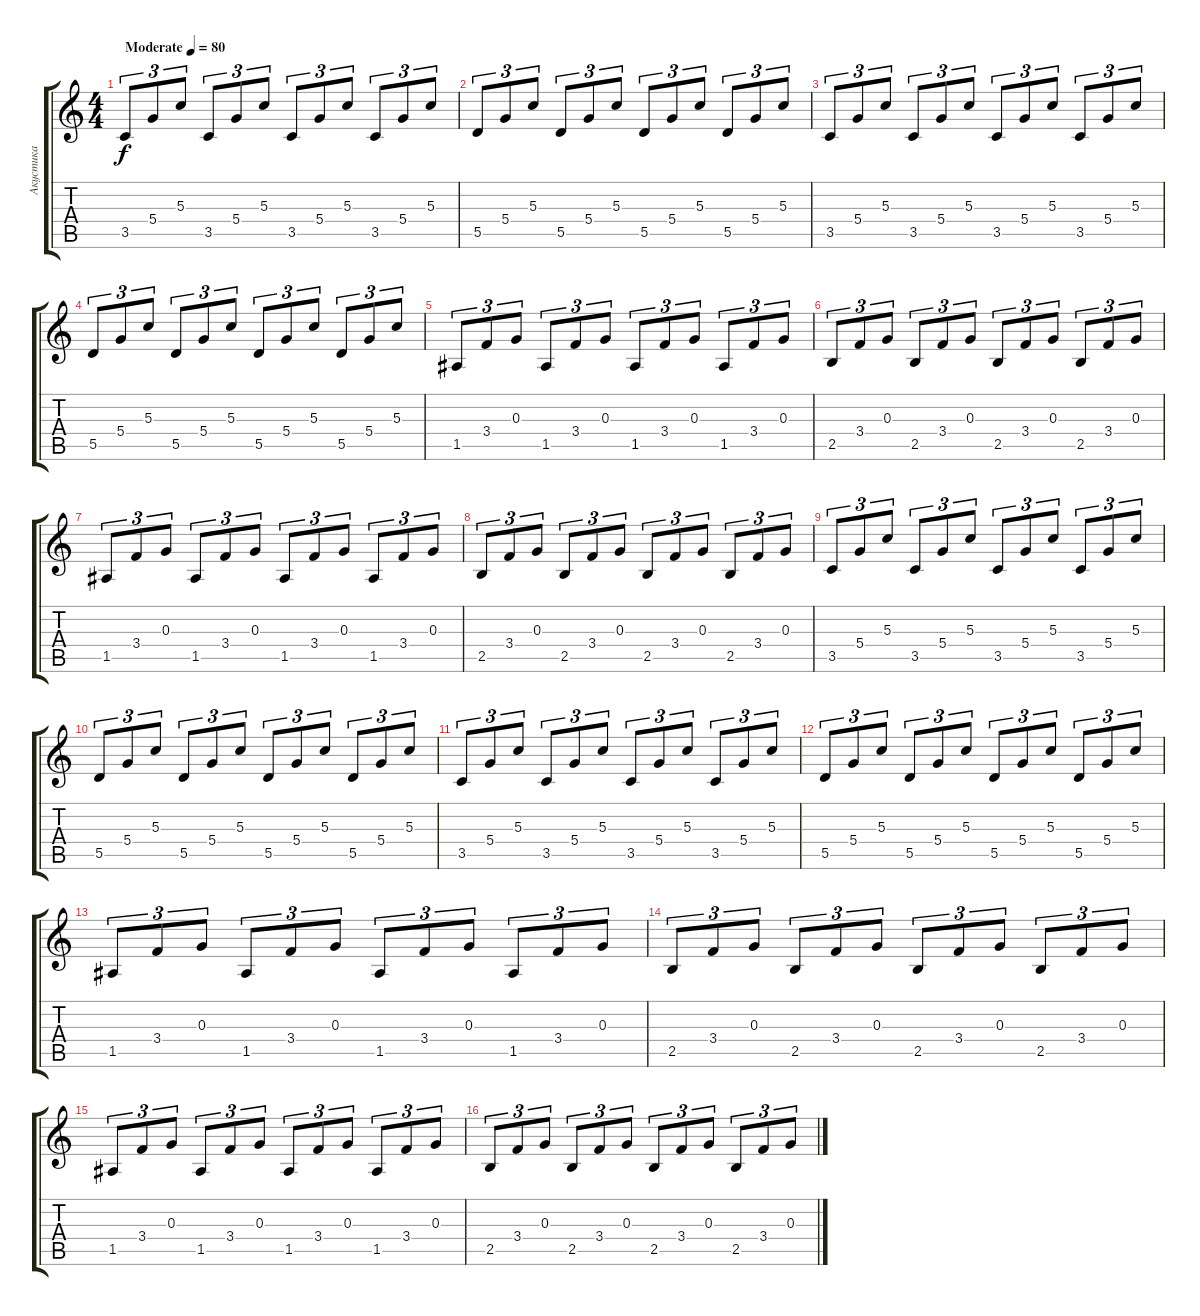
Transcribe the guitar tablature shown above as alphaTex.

\track ("Акустика" "Акустика") {instrument acousticguitarsteel}
\staff {score tabs}
\tuning (E4 B3 G3 D3 A2 E2) {hide}
\ts (4 4)
\tempo (80 "Moderate")
\clef g2
\ks c
3.5.8{tu (3 2) dy f instrument acousticguitarsteel} 5.4.8{tu (3 2)} 5.3.8{tu (3 2)} 3.5.8{tu (3 2)} 5.4.8{tu (3 2)} 5.3.8{tu (3 2)} 3.5.8{tu (3 2)} 5.4.8{tu (3 2)} 5.3.8{tu (3 2)} 3.5.8{tu (3 2)} 5.4.8{tu (3 2)} 5.3.8{tu (3 2)} |
5.5.8{tu (3 2)} 5.4.8{tu (3 2)} 5.3.8{tu (3 2)} 5.5.8{tu (3 2)} 5.4.8{tu (3 2)} 5.3.8{tu (3 2)} 5.5.8{tu (3 2)} 5.4.8{tu (3 2)} 5.3.8{tu (3 2)} 5.5.8{tu (3 2)} 5.4.8{tu (3 2)} 5.3.8{tu (3 2)} |
3.5.8{tu (3 2)} 5.4.8{tu (3 2)} 5.3.8{tu (3 2)} 3.5.8{tu (3 2)} 5.4.8{tu (3 2)} 5.3.8{tu (3 2)} 3.5.8{tu (3 2)} 5.4.8{tu (3 2)} 5.3.8{tu (3 2)} 3.5.8{tu (3 2)} 5.4.8{tu (3 2)} 5.3.8{tu (3 2)} |
5.5.8{tu (3 2)} 5.4.8{tu (3 2)} 5.3.8{tu (3 2)} 5.5.8{tu (3 2)} 5.4.8{tu (3 2)} 5.3.8{tu (3 2)} 5.5.8{tu (3 2)} 5.4.8{tu (3 2)} 5.3.8{tu (3 2)} 5.5.8{tu (3 2)} 5.4.8{tu (3 2)} 5.3.8{tu (3 2)} |
1.5.8{tu (3 2)} 3.4.8{tu (3 2)} 0.3.8{tu (3 2)} 1.5.8{tu (3 2)} 3.4.8{tu (3 2)} 0.3.8{tu (3 2)} 1.5.8{tu (3 2)} 3.4.8{tu (3 2)} 0.3.8{tu (3 2)} 1.5.8{tu (3 2)} 3.4.8{tu (3 2)} 0.3.8{tu (3 2)} |
2.5.8{tu (3 2)} 3.4.8{tu (3 2)} 0.3.8{tu (3 2)} 2.5.8{tu (3 2)} 3.4.8{tu (3 2)} 0.3.8{tu (3 2)} 2.5.8{tu (3 2)} 3.4.8{tu (3 2)} 0.3.8{tu (3 2)} 2.5.8{tu (3 2)} 3.4.8{tu (3 2)} 0.3.8{tu (3 2)} |
1.5.8{tu (3 2)} 3.4.8{tu (3 2)} 0.3.8{tu (3 2)} 1.5.8{tu (3 2)} 3.4.8{tu (3 2)} 0.3.8{tu (3 2)} 1.5.8{tu (3 2)} 3.4.8{tu (3 2)} 0.3.8{tu (3 2)} 1.5.8{tu (3 2)} 3.4.8{tu (3 2)} 0.3.8{tu (3 2)} |
2.5.8{tu (3 2)} 3.4.8{tu (3 2)} 0.3.8{tu (3 2)} 2.5.8{tu (3 2)} 3.4.8{tu (3 2)} 0.3.8{tu (3 2)} 2.5.8{tu (3 2)} 3.4.8{tu (3 2)} 0.3.8{tu (3 2)} 2.5.8{tu (3 2)} 3.4.8{tu (3 2)} 0.3.8{tu (3 2)} |
3.5.8{tu (3 2)} 5.4.8{tu (3 2)} 5.3.8{tu (3 2)} 3.5.8{tu (3 2)} 5.4.8{tu (3 2)} 5.3.8{tu (3 2)} 3.5.8{tu (3 2)} 5.4.8{tu (3 2)} 5.3.8{tu (3 2)} 3.5.8{tu (3 2)} 5.4.8{tu (3 2)} 5.3.8{tu (3 2)} |
5.5.8{tu (3 2)} 5.4.8{tu (3 2)} 5.3.8{tu (3 2)} 5.5.8{tu (3 2)} 5.4.8{tu (3 2)} 5.3.8{tu (3 2)} 5.5.8{tu (3 2)} 5.4.8{tu (3 2)} 5.3.8{tu (3 2)} 5.5.8{tu (3 2)} 5.4.8{tu (3 2)} 5.3.8{tu (3 2)} |
3.5.8{tu (3 2)} 5.4.8{tu (3 2)} 5.3.8{tu (3 2)} 3.5.8{tu (3 2)} 5.4.8{tu (3 2)} 5.3.8{tu (3 2)} 3.5.8{tu (3 2)} 5.4.8{tu (3 2)} 5.3.8{tu (3 2)} 3.5.8{tu (3 2)} 5.4.8{tu (3 2)} 5.3.8{tu (3 2)} |
5.5.8{tu (3 2)} 5.4.8{tu (3 2)} 5.3.8{tu (3 2)} 5.5.8{tu (3 2)} 5.4.8{tu (3 2)} 5.3.8{tu (3 2)} 5.5.8{tu (3 2)} 5.4.8{tu (3 2)} 5.3.8{tu (3 2)} 5.5.8{tu (3 2)} 5.4.8{tu (3 2)} 5.3.8{tu (3 2)} |
1.5.8{tu (3 2)} 3.4.8{tu (3 2)} 0.3.8{tu (3 2)} 1.5.8{tu (3 2)} 3.4.8{tu (3 2)} 0.3.8{tu (3 2)} 1.5.8{tu (3 2)} 3.4.8{tu (3 2)} 0.3.8{tu (3 2)} 1.5.8{tu (3 2)} 3.4.8{tu (3 2)} 0.3.8{tu (3 2)} |
2.5.8{tu (3 2)} 3.4.8{tu (3 2)} 0.3.8{tu (3 2)} 2.5.8{tu (3 2)} 3.4.8{tu (3 2)} 0.3.8{tu (3 2)} 2.5.8{tu (3 2)} 3.4.8{tu (3 2)} 0.3.8{tu (3 2)} 2.5.8{tu (3 2)} 3.4.8{tu (3 2)} 0.3.8{tu (3 2)} |
1.5.8{tu (3 2)} 3.4.8{tu (3 2)} 0.3.8{tu (3 2)} 1.5.8{tu (3 2)} 3.4.8{tu (3 2)} 0.3.8{tu (3 2)} 1.5.8{tu (3 2)} 3.4.8{tu (3 2)} 0.3.8{tu (3 2)} 1.5.8{tu (3 2)} 3.4.8{tu (3 2)} 0.3.8{tu (3 2)} |
2.5.8{tu (3 2)} 3.4.8{tu (3 2)} 0.3.8{tu (3 2)} 2.5.8{tu (3 2)} 3.4.8{tu (3 2)} 0.3.8{tu (3 2)} 2.5.8{tu (3 2)} 3.4.8{tu (3 2)} 0.3.8{tu (3 2)} 2.5.8{tu (3 2)} 3.4.8{tu (3 2)} 0.3.8{tu (3 2)}
